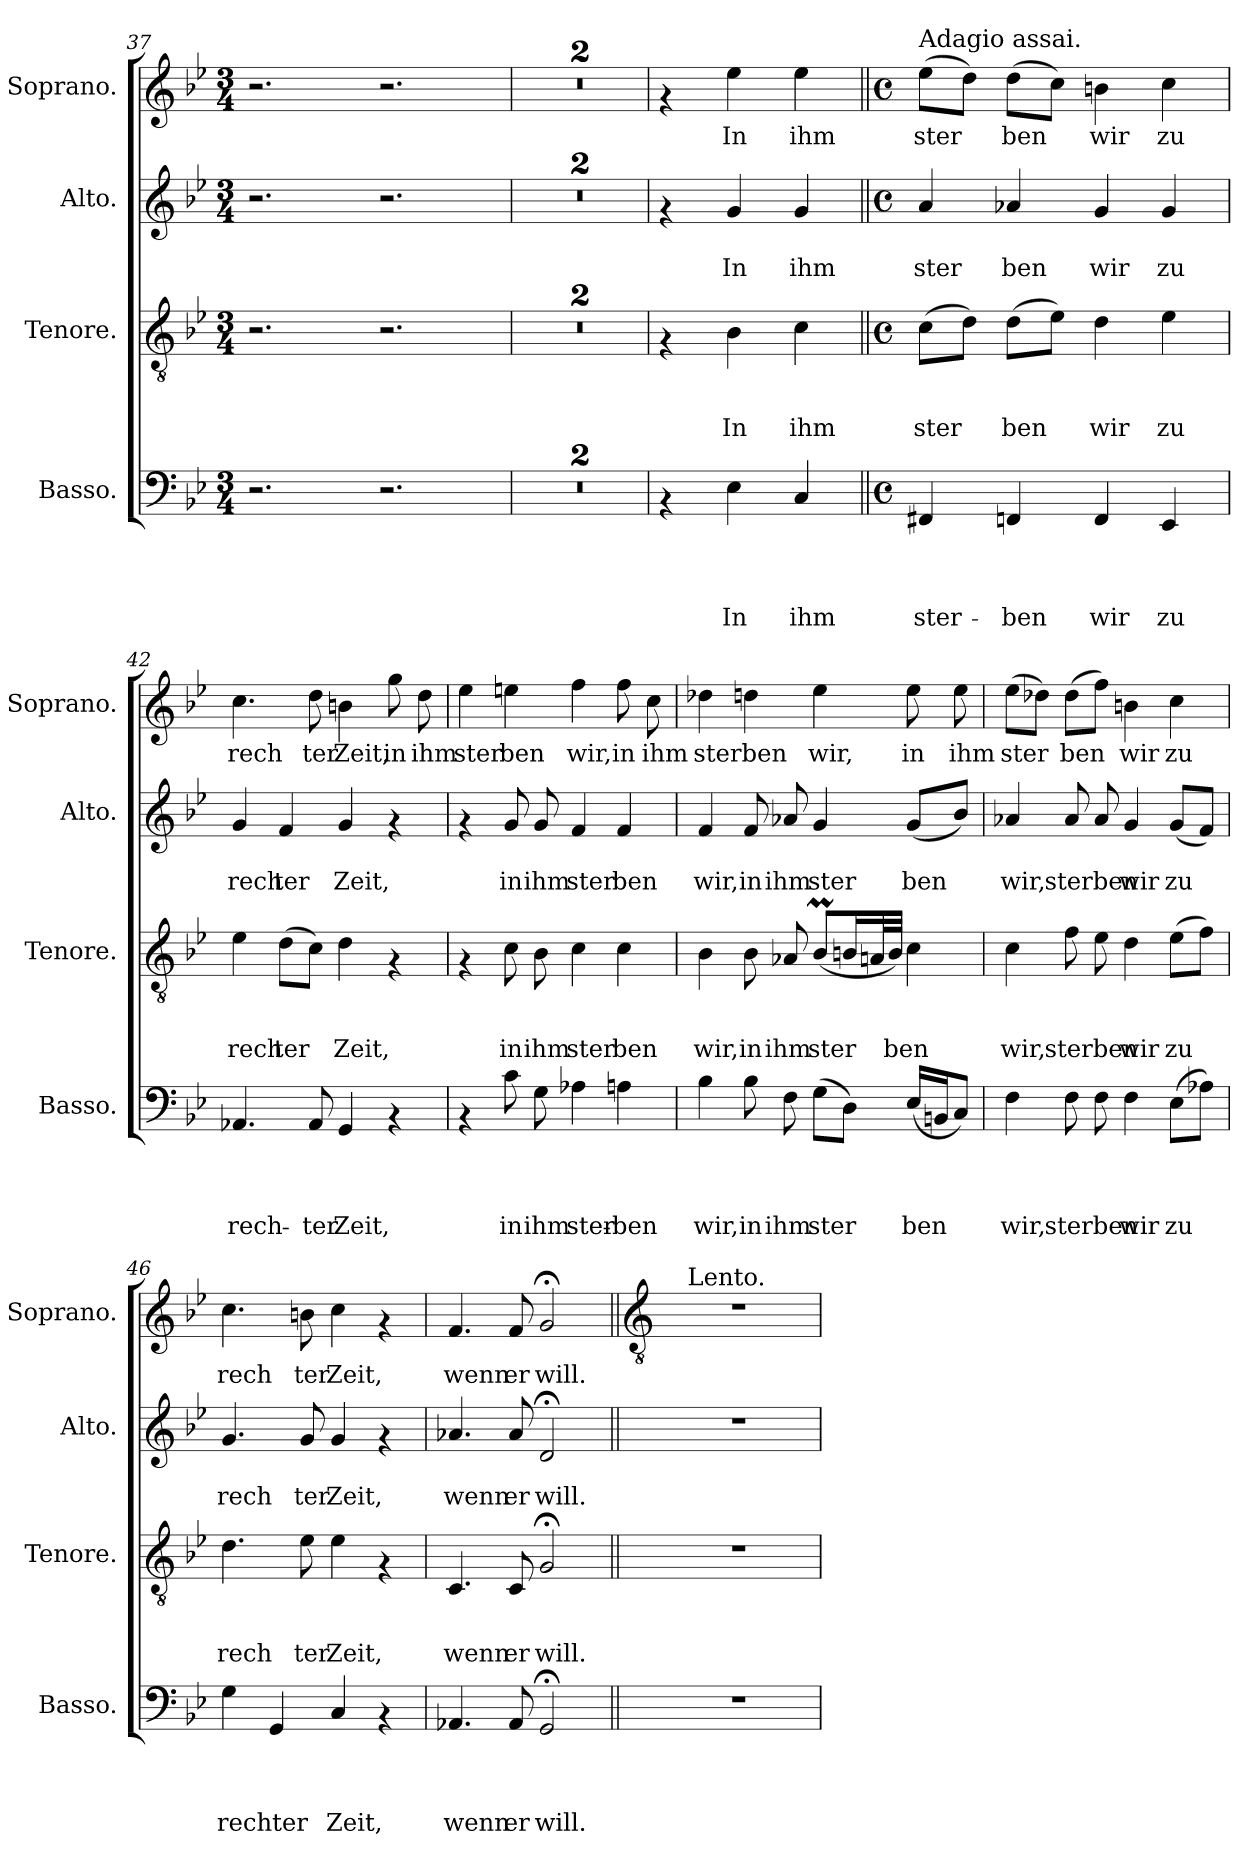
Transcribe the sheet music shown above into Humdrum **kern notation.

**kern	**text	**text	**text	**text	**kern	**text	**text	**text	**kern	**text	**text	**kern	**text
*part4	*part4	*part4	*part4	*part4	*part3	*part3	*part3	*part3	*part2	*part2	*part2	*part1	*part1
*staff4	*staff4	*staff4	*staff4	*staff4	*staff3	*staff3	*staff3	*staff3	*staff2	*staff2	*staff2	*staff1	*staff1
*I"Basso.	*	*	*	*	*I"Tenore.	*	*	*	*I"Alto.	*	*	*I"Soprano.	*
*I'Basso.	*	*	*	*	*I'Tenore.	*	*	*	*I'Alto.	*	*	*I'Soprano.	*
!!LO:LB:g=z
*clefF4	*	*	*	*	*clefGv2	*	*	*	*clefG2	*	*	*clefG2	*
*k[b-e-]	*	*	*	*	*k[b-e-]	*	*	*	*k[b-e-]	*	*	*k[b-e-]	*
*B-:	*	*	*	*	*B-:	*	*	*	*B-:	*	*	*B-:	*
*M3/4	*	*	*	*	*M3/4	*	*	*	*M3/4	*	*	*M3/4	*
=37	=37	=37	=37	=37	=37	=37	=37	=37	=37	=37	=37	=37	=37
2.r	.	.	.	.	2.r	.	.	.	2.r	.	.	2.r	.
2.r	.	.	.	.	2.r	.	.	.	2.r	.	.	2.r	.
=38	=38	=38	=38	=38	=38	=38	=38	=38	=38	=38	=38	=38	=38
2.r	.	.	.	.	2.r	.	.	.	2.r	.	.	2.r	.
=39	=39	=39	=39	=39	=39	=39	=39	=39	=39	=39	=39	=39	=39
2.r	.	.	.	.	2.r	.	.	.	2.r	.	.	2.r	.
=40	=40	=40	=40	=40	=40	=40	=40	=40	=40	=40	=40	=40	=40
4rAA	.	.	.	.	4rF	.	.	.	4rf	.	.	4rf	.
!	!	!	!	!LO:LY:b	!	!	!	!LO:LY:b	!	!	!LO:LY:b	!	!LO:LY:b
4E-\	.	.	.	In	4B-\	.	.	In	4g/	.	In	4ee-\	In
!	!	!	!	!LO:LY:b	!	!	!	!LO:LY:b	!	!	!LO:LY:b	!	!LO:LY:b
4C/	.	.	.	ihm	4c\	.	.	ihm	4g/	.	ihm	4ee-\	ihm
=41||	=41||	=41||	=41||	=41||	=41||	=41||	=41||	=41||	=41||	=41||	=41||	=41||	=41||
*M4/4	*	*	*	*	*M4/4	*	*	*	*M4/4	*	*	*M4/4	*
*met(c)	*	*	*	*	*met(c)	*	*	*	*met(c)	*	*	*met(c)	*
!	!	!	!	!	!	!	!	!	!	!	!	!LO:TX:a:t=Adagio assai.	!
!	!	!	!	!LO:LY:b	!	!	!	!LO:LY:b	!	!	!LO:LY:b	!	!LO:LY:b
4FF#X/	.	.	.	ster-	(>8c\L	.	.	ster	4a/	.	ster	(>8ee-\L	ster
.	.	.	.	.	8d\J)	.	.	.	.	.	.	8dd\J)	.
!	!	!	!	!LO:LY:b	!	!	!	!LO:LY:b	!	!	!LO:LY:b	!	!LO:LY:b
4FFn/	.	.	.	-ben	(>8d\L	.	.	ben	4a-X/	.	ben	(>8dd\L	ben
.	.	.	.	.	8e-\J)	.	.	.	.	.	.	8cc\J)	.
!	!	!	!	!LO:LY:b	!	!	!	!LO:LY:b	!	!	!LO:LY:b	!	!LO:LY:b
4FF/	.	.	.	wir	4d\	.	.	wir	4g/	.	wir	4bn\	wir
!	!	!	!	!LO:LY:b	!	!	!	!LO:LY:b	!	!	!LO:LY:b	!	!LO:LY:b
4EE-/	.	.	.	zu	4e-\	.	.	zu	4g/	.	zu	4cc\	zu
=42	=42	=42	=42	=42	=42	=42	=42	=42	=42	=42	=42	=42	=42
!	!	!	!	!LO:LY:b	!	!	!	!LO:LY:b	!	!	!LO:LY:b	!	!LO:LY:b
4.AA-X/	.	.	.	rech-	4e-\	.	.	rech	4g/	.	rech	4.cc\	rech
!	!	!	!	!	!	!	!	!LO:LY:b	!	!	!LO:LY:b	!	!
.	.	.	.	.	(>8d\L	.	.	ter	4f/	.	ter	.	.
!	!	!	!	!LO:LY:b	!	!	!	!	!	!	!	!	!LO:LY:b
8AA-/	.	.	.	-ter	8c\J)	.	.	.	.	.	.	8dd\	ter
!	!	!	!	!LO:LY:b	!	!	!	!LO:LY:b	!	!	!LO:LY:b	!	!LO:LY:b
4GG/	.	.	.	Zeit,	4d\	.	.	Zeit,	4g/	.	Zeit,	4bn\	Zeit,
!	!	!	!	!	!	!	!	!	!	!	!	!	!LO:LY:b
4rAA	.	.	.	.	4rF	.	.	.	4rf	.	.	8gg\	in
!	!	!	!	!	!	!	!	!	!	!	!	!	!LO:LY:b
.	.	.	.	.	.	.	.	.	.	.	.	8dd\	ihm
=43	=43	=43	=43	=43	=43	=43	=43	=43	=43	=43	=43	=43	=43
!	!	!	!	!	!	!	!	!	!	!	!	!	!LO:LY:b
4rAA	.	.	.	.	4rF	.	.	.	4rf	.	.	4ee-\	ster
!	!	!	!	!LO:LY:b	!	!	!	!LO:LY:b	!	!	!LO:LY:b	!	!LO:LY:b
8c\	.	.	.	in	8c\	.	.	in	8g/	.	in	4een\	ben
!	!	!	!	!LO:LY:b	!	!	!	!LO:LY:b	!	!	!LO:LY:b	!	!
8G\	.	.	.	ihm	8B-\	.	.	ihm	8g/	.	ihm	.	.
!	!	!	!	!LO:LY:b	!	!	!	!LO:LY:b	!	!	!LO:LY:b	!	!LO:LY:b
4A-X\	.	.	.	ster-	4c\	.	.	ster	4f/	.	ster	4ff\	wir,
!	!	!	!	!LO:LY:b	!	!	!	!LO:LY:b	!	!	!LO:LY:b	!	!LO:LY:b
4An\	.	.	.	-ben	4c\	.	.	ben	4f/	.	ben	8ff\	in
!	!	!	!	!	!	!	!	!	!	!	!	!	!LO:LY:b
.	.	.	.	.	.	.	.	.	.	.	.	8cc\	ihm
!!LO:PB:g=z
=44	=44	=44	=44	=44	=44	=44	=44	=44	=44	=44	=44	=44	=44
!	!	!	!	!LO:LY:b	!	!	!	!LO:LY:b	!	!	!LO:LY:b	!	!LO:LY:b
4B-\	.	.	.	wir,	4B-\	.	.	wir,	4f/	.	wir,	4dd-X\	sterben
!	!	!	!	!LO:LY:b	!	!	!	!LO:LY:b	!	!	!LO:LY:b	!	!
8B-\	.	.	.	in	8B-\	.	.	in	8f/	.	in	4ddn\	.
!	!	!	!	!LO:LY:b	!	!	!	!LO:LY:b	!	!	!LO:LY:b	!	!
8F\	.	.	.	ihm	8A-X/	.	.	ihm	8a-X/	.	ihm	.	.
!	!	!	!	!LO:LY:b	!	!	!	!LO:LY:b	!	!	!LO:LY:b	!	!LO:LY:b
(>8G\L	.	.	.	ster	(<8B-M/L	.	.	ster	4g/	.	ster	4ee-\	wir,
8D\J)	.	.	.	.	16Bn/L	.	.	.	.	.	.	.	.
.	.	.	.	.	32An/L	.	.	.	.	.	.	.	.
!	!	!	!	!	!	!	!	!LO:LY:b	!	!	!	!	!
.	.	.	.	.	32B/JJJ)	.	.	ben	.	.	.	.	.
!	!	!	!	!LO:LY:b	!	!	!	!	!	!	!LO:LY:b	!	!LO:LY:b
(<16E-/LL	.	.	.	ben	4c\	.	.	.	(<8g/L	.	ben	8ee-\	in
16BBn/J	.	.	.	.	.	.	.	.	.	.	.	.	.
!	!	!	!	!	!	!	!	!	!	!	!	!	!LO:LY:b
8C/J)	.	.	.	.	.	.	.	.	8b-/J)	.	.	8ee-\	ihm
=45	=45	=45	=45	=45	=45	=45	=45	=45	=45	=45	=45	=45	=45
!	!	!	!	!LO:LY:b	!	!	!	!LO:LY:b	!	!	!LO:LY:b	!	!LO:LY:b
4F\	.	.	.	wir,	4c\	.	.	wir,	4a-X/	.	wir,	(>8ee-\L	ster
.	.	.	.	.	.	.	.	.	.	.	.	8dd-X\J)	.
!	!	!	!	!LO:LY:b	!	!	!	!LO:LY:b	!	!	!LO:LY:b	!	!LO:LY:b
8F\	.	.	.	sterben	8f\	.	.	sterben	8a-/	.	sterben	(>8dd-\L	ben
8F\	.	.	.	.	8e-\	.	.	.	8a-/	.	.	8ff\J)	.
!	!	!	!	!LO:LY:b	!	!	!	!LO:LY:b	!	!	!LO:LY:b	!	!LO:LY:b
4F\	.	.	.	wir	4d\	.	.	wir	4g/	.	wir	4bn\	wir
!	!	!	!	!LO:LY:b	!	!	!	!LO:LY:b	!	!	!LO:LY:b	!	!LO:LY:b
(>8E-\L	.	.	.	zu	(>8e-\L	.	.	zu	(<8g/L	.	zu	4cc\	zu
8A-X\J)	.	.	.	.	8f\J)	.	.	.	8f/J)	.	.	.	.
=46	=46	=46	=46	=46	=46	=46	=46	=46	=46	=46	=46	=46	=46
!	!	!	!	!LO:LY:b	!	!	!	!LO:LY:b	!	!	!LO:LY:b	!	!LO:LY:b
4G\	.	.	.	rechter	4.d\	.	.	rech	4.g/	.	rech	4.cc\	rech
4GG/	.	.	.	.	.	.	.	.	.	.	.	.	.
!	!	!	!	!	!	!	!	!LO:LY:b	!	!	!LO:LY:b	!	!LO:LY:b
.	.	.	.	.	8e-\	.	.	ter	8g/	.	ter	8bn\	ter
!	!	!	!	!LO:LY:b	!	!	!	!LO:LY:b	!	!	!LO:LY:b	!	!LO:LY:b
4C/	.	.	.	Zeit,	4e-\	.	.	Zeit,	4g/	.	Zeit,	4cc\	Zeit,
4rAA	.	.	.	.	4rF	.	.	.	4rf	.	.	4rf	.
=47	=47	=47	=47	=47	=47	=47	=47	=47	=47	=47	=47	=47	=47
!	!	!	!	!LO:LY:b	!	!	!	!LO:LY:b	!	!	!LO:LY:b	!	!LO:LY:b
4.AA-X/	.	.	.	wenn	4.C/	.	.	wenn	4.a-X/	.	wenn	4.f/	wenn
!	!	!	!	!LO:LY:b	!	!	!	!LO:LY:b	!	!	!LO:LY:b	!	!LO:LY:b
8AA-/	.	.	.	er	8C/	.	.	er	8a-/	.	er	8f/	er
!	!	!	!	!LO:LY:b	!	!	!	!LO:LY:b	!	!	!LO:LY:b	!	!LO:LY:b
2GG;/	.	.	.	will.	2G;/	.	.	will.	2d;/	.	will.	2g;/	will.
=48||	=48||	=48||	=48||	=48||	=48||	=48||	=48||	=48||	=48||	=48||	=48||	=48||	=48||
*	*	*	*	*	*	*	*	*	*	*	*	*clefGv2	*
*	*	*	*	*	*	*	*	*	*	*	*	*^	*
1r	.	.	.	.	1r	.	.	.	1r	.	.	1r	12ryy	.
!	!	!	!	!	!	!	!	!	!	!	!	!	!LO:TX:a:t=Lento.	!
.	.	.	.	.	.	.	.	.	.	.	.	.	3%2ryy	.
.	.	.	.	.	.	.	.	.	.	.	.	.	6.ryy	.
*	*	*	*	*	*	*	*	*	*	*	*	*v	*v	*
=	=	=	=	=	=	=	=	=	=	=	=	=	=
*-	*-	*-	*-	*-	*-	*-	*-	*-	*-	*-	*-	*-	*-
